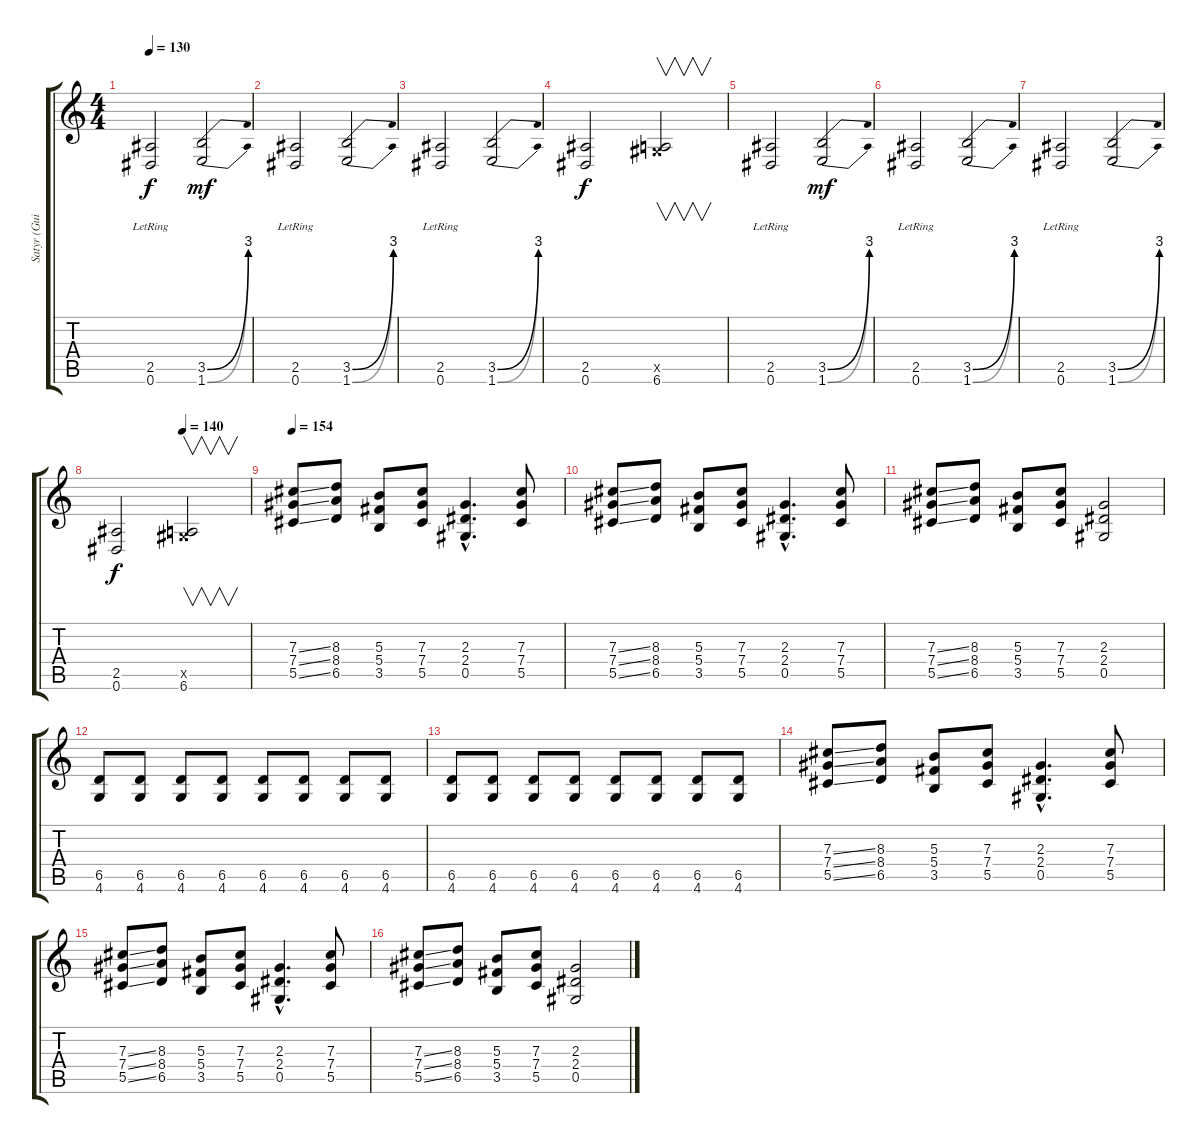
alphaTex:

\track ("Satyr (Guitar)" "Satyr (Gui") {instrument distortionguitar}
\staff {score tabs}
\tuning (Eb4 Bb3 Gb3 Db3 Ab2 Eb2) {hide}
\ts (4 4)
\tempo 130
\clef g2
\ks c
(2.5{lr} 0.6{lr}).2{dy f} (3.5{be (bend 0 0 60 12)} 1.6{be (bend 0 0 60 12)}).2{dy mf} |
(2.5{lr} 0.6{lr}).2 (3.5{be (bend 0 0 60 12)} 1.6{be (bend 0 0 60 12)}).2 |
(2.5{lr} 0.6{lr}).2 (3.5{be (bend 0 0 60 12)} 1.6{be (bend 0 0 60 12)}).2 |
(2.5 0.6).2{dy f} (0.5{x} 6.6).2{v} |
(2.5{lr} 0.6{lr}).2 (3.5{be (bend 0 0 60 12)} 1.6{be (bend 0 0 60 12)}).2{dy mf} |
(2.5{lr} 0.6{lr}).2 (3.5{be (bend 0 0 60 12)} 1.6{be (bend 0 0 60 12)}).2 |
(2.5{lr} 0.6{lr}).2 (3.5{be (bend 0 0 60 12)} 1.6{be (bend 0 0 60 12)}).2 |
\tempo (140 0.5)
(2.5 0.6).2{dy f} (0.5{x} 6.6).2{v} |
\tempo 154
(7.3{ss} 7.4{ss} 5.5{ss}).8 (8.3 8.4 6.5).8 (5.3 5.4 3.5).8 (7.3 7.4 5.5).8 (2.3{hac} 2.4{hac} 0.5{hac}).4{d} (7.3 7.4 5.5).8 |
(7.3{ss} 7.4{ss} 5.5{ss}).8 (8.3 8.4 6.5).8 (5.3 5.4 3.5).8 (7.3 7.4 5.5).8 (2.3{hac} 2.4{hac} 0.5{hac}).4{d} (7.3 7.4 5.5).8 |
(7.3{ss} 7.4{ss} 5.5{ss}).8 (8.3 8.4 6.5).8 (5.3 5.4 3.5).8 (7.3 7.4 5.5).8 (2.3 2.4 0.5).2 |
(6.5 4.6).8 (6.5 4.6).8 (6.5 4.6).8 (6.5 4.6).8 (6.5 4.6).8 (6.5 4.6).8 (6.5 4.6).8 (6.5 4.6).8 |
(6.5 4.6).8 (6.5 4.6).8 (6.5 4.6).8 (6.5 4.6).8 (6.5 4.6).8 (6.5 4.6).8 (6.5 4.6).8 (6.5 4.6).8 |
(7.3{ss} 7.4{ss} 5.5{ss}).8 (8.3 8.4 6.5).8 (5.3 5.4 3.5).8 (7.3 7.4 5.5).8 (2.3{hac} 2.4{hac} 0.5{hac}).4{d} (7.3 7.4 5.5).8 |
(7.3{ss} 7.4{ss} 5.5{ss}).8 (8.3 8.4 6.5).8 (5.3 5.4 3.5).8 (7.3 7.4 5.5).8 (2.3{hac} 2.4{hac} 0.5{hac}).4{d} (7.3 7.4 5.5).8 |
(7.3{ss} 7.4{ss} 5.5{ss}).8 (8.3 8.4 6.5).8 (5.3 5.4 3.5).8 (7.3 7.4 5.5).8 (2.3 2.4 0.5).2
